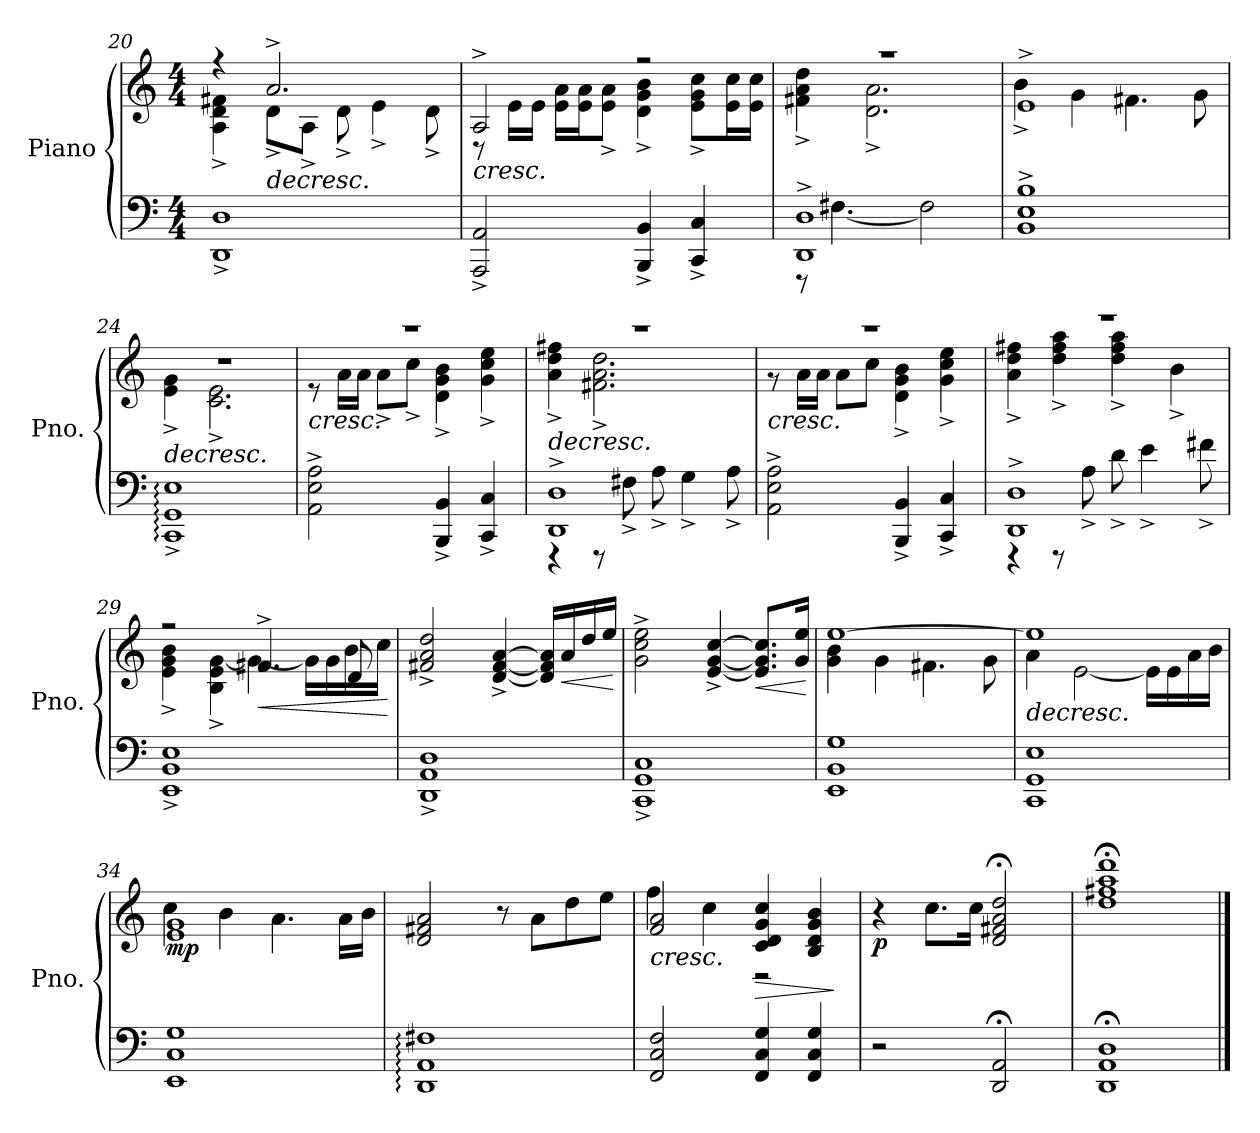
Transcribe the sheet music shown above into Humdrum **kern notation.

**kern	**kern	**dynam
*part1	*part1	*part1
*staff2	*staff1	*staff1/2
*I"Piano	*	*
*I'Pno.	*	*
*clefF4	*clefG2	*
*k[]	*k[]	*
*M4/4	*M4/4	*
=20	=20	=20
*	*^	*
1DD^ 1D^	4r	4A\^ 4d\^ 4f#X\^	.
!	!	!	!LO:HP:b
.	2.a^/	8d^\L	>
.	.	8A^\J	.
.	.	8d^\	.
.	.	4e^\	.
.	.	8d^\	.
=21	=21	=21	=21
!	!	!	!LO:HP:b
2AAA/^ 2AA/^	2A^/	8r	<
.	.	16e\LL	.
.	.	16e\JJ	.
.	.	16e\ 16a\LL	.
.	.	16e\ 16a\J	.
.	.	8e\^ 8a\^J	.
4BBB/^ 4BB/^	2r	4d\^ 4g\^ 4b\^	.
4CC/^ 4C/^	.	8e\^ 8g\^ 8cc\^L	.
.	.	16e\ 16cc\L	.
.	.	16e\ 16cc\JJ	.
*	*v	*v	*
.	.	]
!!LO:LB:g=z
=22	=22	=22
*^	*^	*
1DD^ 1D^	8r	1r	4f#X\^ 4a\^ 4dd\^	.
.	[4.F#X\	.	.	.
.	.	.	2.d\^ 2.a\^	.
.	2F#\]	.	.	.
*v	*v	*	*	*
=23	=23	=23	=23
1BB^ 1E^ 1B^	1e^	4b^\	.
.	.	4g\	.
.	.	4.f#X\	.
.	.	8g\	.
=24	=24	=24	=24
!	!	!	!LO:HP:b
1CC:^ 1GG:^ 1E:^	1r	4e\^ 4g\^	>
.	.	2.c\^ 2.e\^	.
*	*v	*v	*
.	.	[
=25	=25	=25
!	!	!LO:HP:b
*	*^	*
2AA\^ 2E\^ 2A\^	1r	8r	<
.	.	16a\LL	.
.	.	16a\JJ	.
.	.	8a^\L	.
.	.	8cc^\J	.
4BBB/^ 4BB/^	.	4d\^ 4g\^ 4b\^	.
4CC/^ 4C/^	.	4g\^ 4cc\^ 4ee\^	.
*	*v	*v	*
.	.	]
=26	=26	=26
*^	*	*
!	!	!	!LO:HP:b
*	*	*^	*
1DD^ 1D^	4r	1r	4a\^ 4dd\^ 4ff#X\^	>
.	8r	.	2.f#X\^ 2.a\^ 2.dd\^	.
.	8F#X^\	.	.	.
.	8A^\	.	.	.
.	4G^\	.	.	.
.	8A^\	.	.	.
*v	*v	*	*	*
*	*v	*v	*
.	.	[
=27	=27	=27
!	!	!LO:HP:b
*	*^	*
2AA\^ 2E\^ 2A\^	1r	8r	<
.	.	16a\LL	.
.	.	16a\JJ	.
.	.	8a\L	.
.	.	8cc\J	.
4BBB/^ 4BB/^	.	4d\^ 4g\^ 4b\^	.
4CC/^ 4C/^	.	4g\^ 4cc\^ 4ee\^	.
*	*v	*v	*
.	.	]
!!LO:LB:g=z
=28	=28	=28
*^	*^	*
1DD^ 1D^	4r	1r	4a\^ 4dd\^ 4ff#X\^	.
.	8r	.	4dd\^ 4ff#\^ 4aa\^	.
.	8A^\	.	.	.
.	8d^\	.	4dd\^ 4ff#\^ 4aa\^	.
.	4e^\	.	.	.
.	.	.	4b^\	.
.	8f#X^\	.	.	.
*v	*v	*	*	*
=29	=29	=29	=29
1EE^ 1BB^ 1E^	2r	4e\^ 4g\^ 4b\^	.
.	.	4B\^ 4e\^ [4g\^	.
!	!	!	!LO:HP:b
.	4.f#X^/	4g\_	<
.	.	16g\LL]	.
.	.	16g\	.
.	8d/	16b\	.
.	.	16cc\JJ	.
*	*v	*v	*
.	.	[
=30	=30	=30
1DD^ 1AA^ 1D^	2f#X/^ 2a/^ 2dd/^	.
.	[4d/^ [4f#/^ [4a/^	.
.	16d/] 16f#/] 16a/]LL	.
!	!	!LO:HP:b
.	16a/	<
.	16dd/	.
.	16ee/JJ	.
.	.	[
=31	=31	=31
1CC^ 1GG^ 1C^	2g\^ 2cc\^ 2ee\^	.
.	[4e/^ [4g/^ [4cc/^	.
!	!	!LO:HP:b
.	8.e/] 8.g/] 8.cc/]L	<
.	16g/ 16ee/Jk	.
.	.	[
=32	=32	=32
*	*^	*
1EE 1BB 1G	[1ee	4g\ 4b\	.
.	.	4g\	.
.	.	4.f#X\	.
.	.	8g\	.
!!LO:PB:g=z	!!
=33	=33	=33	=33
!	!	!	!LO:HP:b
1CC 1GG 1E	1ee]	4a\	>
.	.	[2e\	.
.	.	16e\LL]	.
.	.	16e\	.
.	.	16a\	.
.	.	16b\JJ	.
*	*v	*v	*
.	.	[
=34	=34	=34
*	*^	*
!	!	!	!LO:DY:b
1EE 1C 1G	1e 1g	4cc\	mp
.	.	4b\	.
.	.	4.a\	.
.	.	16a\LL	.
.	.	16b\JJ	.
*	*v	*v	*
=35	=35	=35
1DD: 1AA: 1F#X:	2d/ 2f#X/ 2a/	.
.	8r	.
.	8a\L	.
.	8dd\	.
.	8ee\J	.
=36	=36	=36
!	!	!LO:HP:b
*	*^	*
2FF/ 2C/ 2F/	2f/ 2a/	4ff\	<
.	.	4cc\	.
!	!	!	!LO:HP:b
4FF/ 4C/ 4G/	4c/ 4d/ 4g/ 4cc/	2r	>
4FF/ 4C/ 4G/	4B/ 4d/ 4g/ 4b/	.	.
*	*v	*v	*
.	.	] ]
=37	=37	=37
!	!	!LO:DY:b
2r	4r	p
.	8.cc\L	.
.	16cc\Jk	.
2DD/;< 2AA/;<	2d/;< 2f#X/;< 2a/;< 2dd/;<	.
.	.	[
=38	=38	=38
1DD;< 1AA;< 1D;<	1dd;< 1ff#X;< 1aa;< 1ddd;<	.
==	==	==
*-	*-	*-
